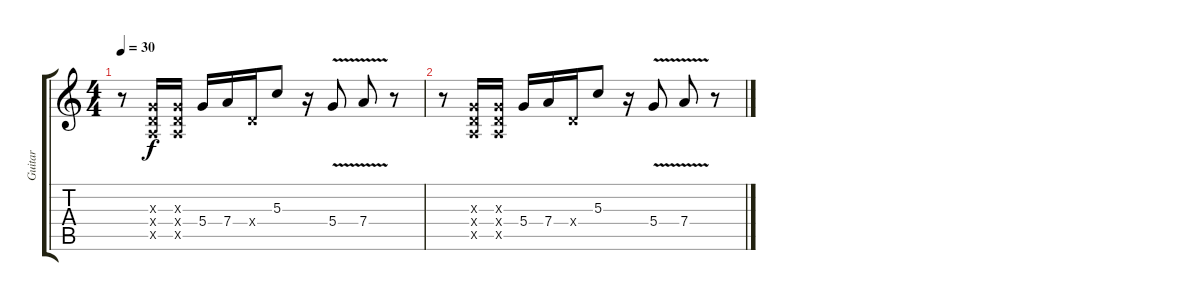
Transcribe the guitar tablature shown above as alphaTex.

\track ("Guitar" "Guitar") {instrument overdrivenguitar}
\staff {score tabs}
\tuning (E4 B3 G3 D3 A2 E2) {hide}
\ts (4 4)
\tempo 30
\clef g2
\ks c
r.8{dy f} (0.3{x} 0.4{x} 0.5{x}).16 (0.3{x} 0.4{x} 0.5{x}).16 5.4.16 7.4.16 0.4{x}.16 5.3.8 r.16 5.4{v}.8 7.4{v}.8 r.8 |
r.8 (0.3{x} 0.4{x} 0.5{x}).16 (0.3{x} 0.4{x} 0.5{x}).16 5.4.16 7.4.16 0.4{x}.16 5.3.8 r.16 5.4{v}.8 7.4{v}.8 r.8
